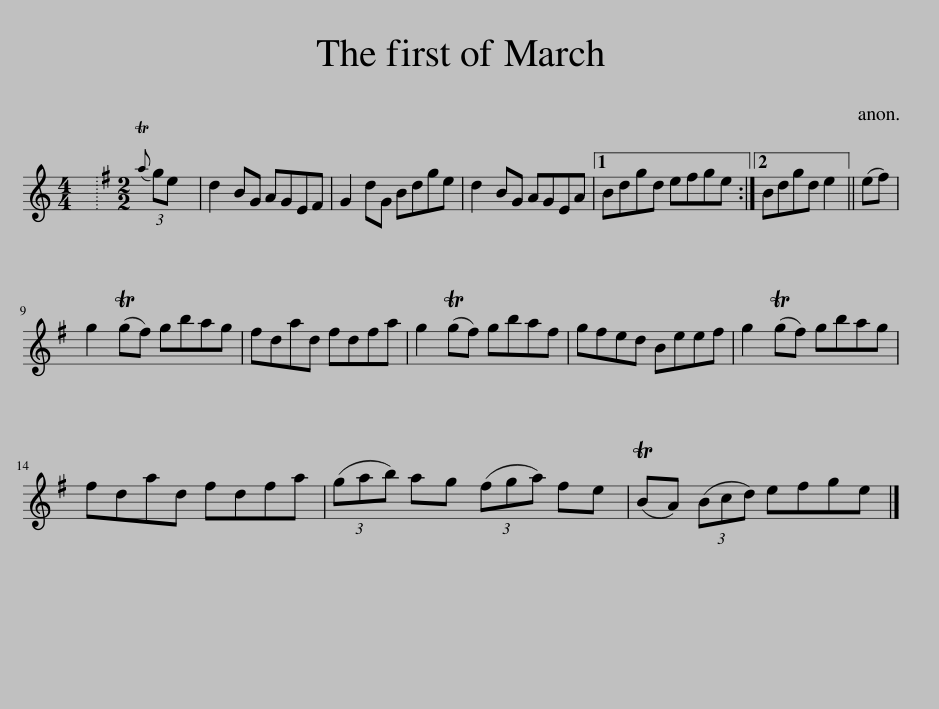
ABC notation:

X:1
L:1/8
M:4/4
I:linebreak $
K:C
V:1 treble
V:1
 x8 |[K:Emin][M:2/2]{Ta} (3:2:2ge x/24 | d2 BG AGEF | G2 dG Bdge | d2 BG AGEA |1 %5
 Bdgd efge :|2 Bdgd e2 || (ef) |$ g2 (Tgf) gbag | fdad fdfa | %10
 g2 (Tgf) gbaf | gfed Beef | g2 (Tgf) gbag |$ fdad fdfa | (3(gab) ag (3(fga) fe | %15
 (TBA) (3(Bcd) efge |] %16
